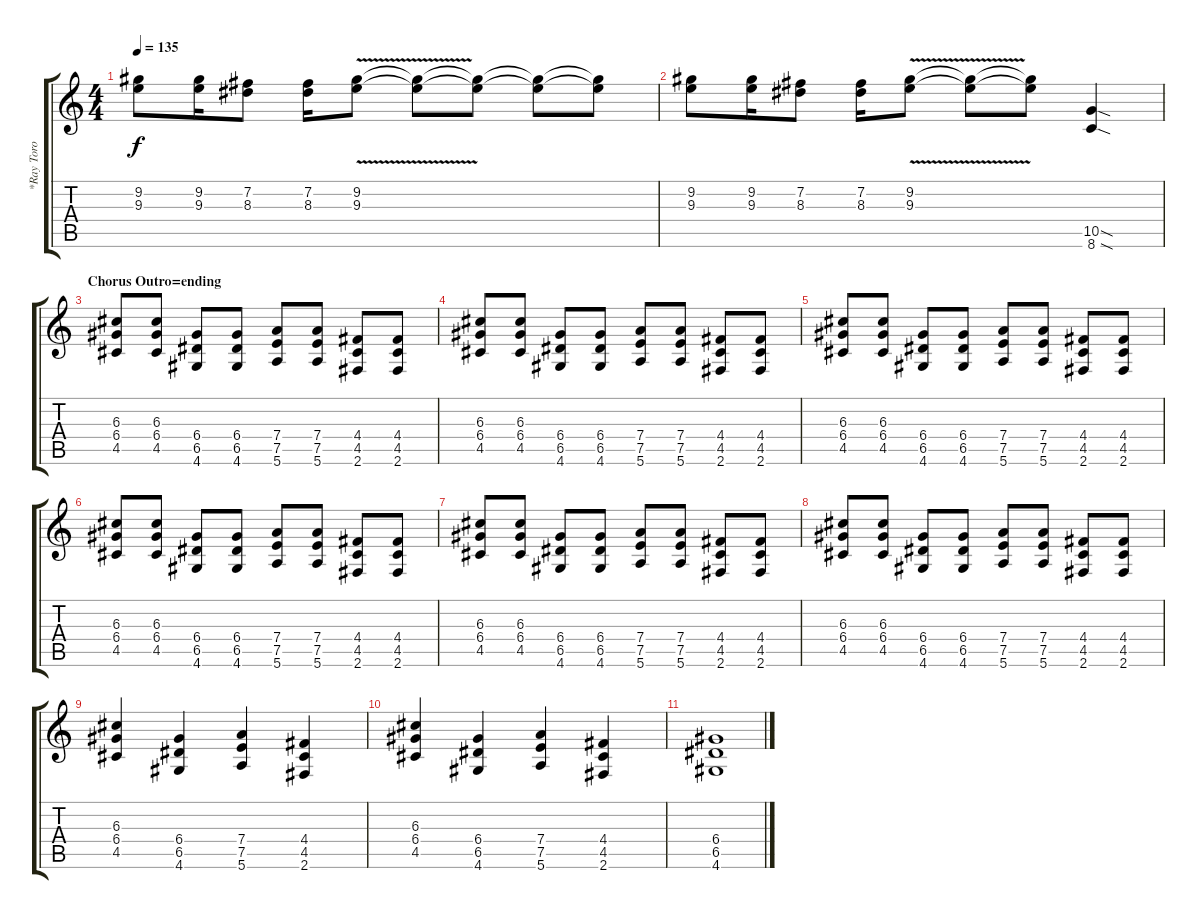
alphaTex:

\track ("*Ray Toro" "*Ray Toro") {instrument distortionguitar}
\staff {score tabs}
\tuning (E4 B3 G3 D3 A2 E2) {hide}
\ts (4 4)
\tempo 135
\clef g2
\ks c
(9.2 9.3).8{dy f} (9.2 9.3).16 (7.2 8.3).8 (7.2 8.3).16 (9.2 9.3{v}).8 (9.2{t} 9.3{t}).8 (9.2{t} 9.3{t}).8 (9.2{t} 9.3{t}).8 (9.2{t} 9.3{t}).8 |
(9.2 9.3).8 (9.2 9.3).16 (7.2 8.3).8 (7.2 8.3).16 (9.2 9.3{v}).8 (9.2{t} 9.3{t}).8 (9.2{t} 9.3{t}).8 (10.5{sod} 8.6{sod}).4 |
\section ("" "Chorus Outro=ending")
(6.3 6.4 4.5).8 (6.3 6.4 4.5).8 (6.4 6.5 4.6).8 (6.4 6.5 4.6).8 (7.4 7.5 5.6).8 (7.4 7.5 5.6).8 (4.4 4.5 2.6).8 (4.4 4.5 2.6).8 |
(6.3 6.4 4.5).8 (6.3 6.4 4.5).8 (6.4 6.5 4.6).8 (6.4 6.5 4.6).8 (7.4 7.5 5.6).8 (7.4 7.5 5.6).8 (4.4 4.5 2.6).8 (4.4 4.5 2.6).8 |
(6.3 6.4 4.5).8 (6.3 6.4 4.5).8 (6.4 6.5 4.6).8 (6.4 6.5 4.6).8 (7.4 7.5 5.6).8 (7.4 7.5 5.6).8 (4.4 4.5 2.6).8 (4.4 4.5 2.6).8 |
(6.3 6.4 4.5).8 (6.3 6.4 4.5).8 (6.4 6.5 4.6).8 (6.4 6.5 4.6).8 (7.4 7.5 5.6).8 (7.4 7.5 5.6).8 (4.4 4.5 2.6).8 (4.4 4.5 2.6).8 |
(6.3 6.4 4.5).8 (6.3 6.4 4.5).8 (6.4 6.5 4.6).8 (6.4 6.5 4.6).8 (7.4 7.5 5.6).8 (7.4 7.5 5.6).8 (4.4 4.5 2.6).8 (4.4 4.5 2.6).8 |
(6.3 6.4 4.5).8 (6.3 6.4 4.5).8 (6.4 6.5 4.6).8 (6.4 6.5 4.6).8 (7.4 7.5 5.6).8 (7.4 7.5 5.6).8 (4.4 4.5 2.6).8 (4.4 4.5 2.6).8 |
(6.3 6.4 4.5).4 (6.4 6.5 4.6).4 (7.4 7.5 5.6).4 (4.4 4.5 2.6).4 |
(6.3 6.4 4.5).4 (6.4 6.5 4.6).4 (7.4 7.5 5.6).4 (4.4 4.5 2.6).4 |
(6.4 6.5 4.6).1
